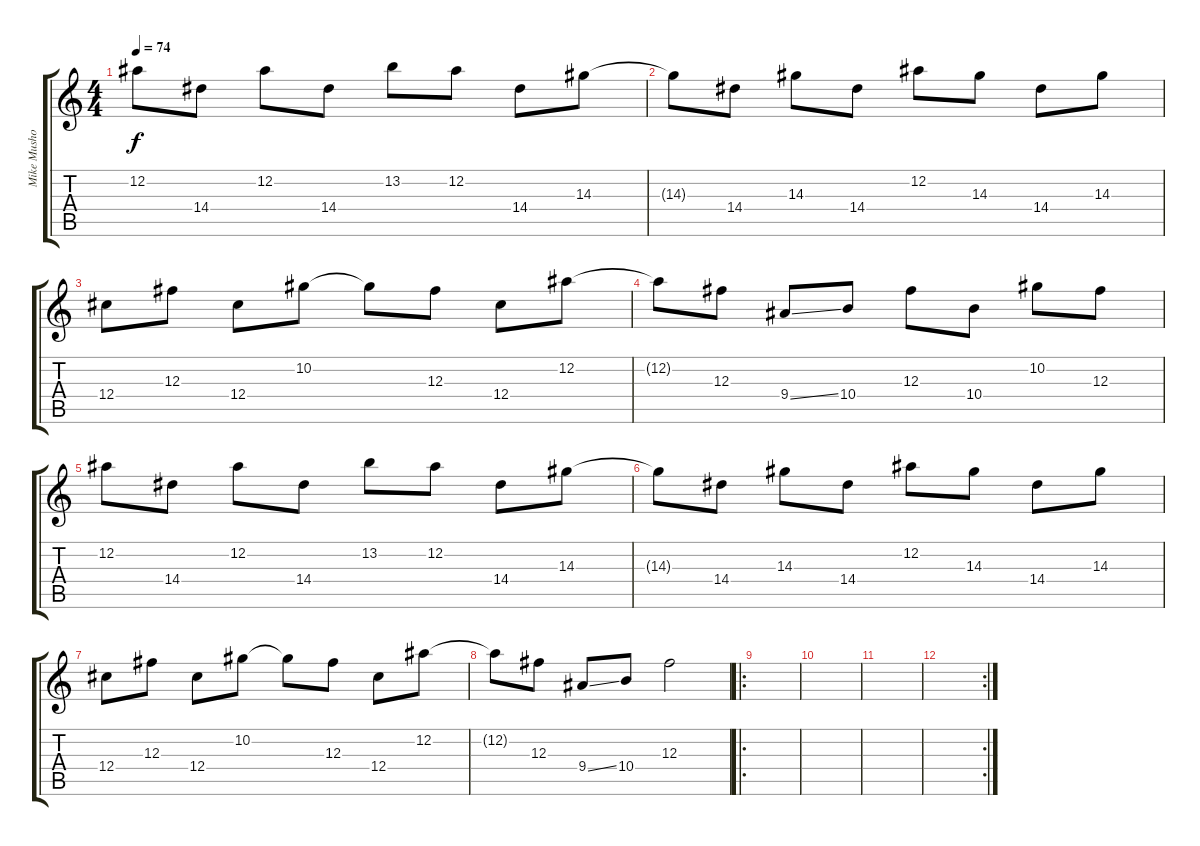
\track ("Mike Mushok (Clean)" "Mike Musho") {instrument electricguitarjazz}
\staff {score tabs}
\tuning (Eb4 Bb3 Gb3 Db3 Ab2 Db2) {hide}
\ts (4 4)
\tempo 74
\clef g2
\ks c
12.2.8{dy f} 14.4.8 12.2.8 14.4.8 13.2.8 12.2.8 14.4.8 14.3.8 |
14.3{t}.8 14.4.8 14.3.8 14.4.8 12.2.8 14.3.8 14.4.8 14.3.8 |
12.4.8 12.3.8 12.4.8 10.2.8 10.2{t}.8 12.3.8 12.4.8 12.2.8 |
12.2{t}.8 12.3.8 9.4{ss}.8 10.4.8 12.3.8 10.4.8 10.2.8 12.3.8 |
12.2.8 14.4.8 12.2.8 14.4.8 13.2.8 12.2.8 14.4.8 14.3.8 |
14.3{t}.8 14.4.8 14.3.8 14.4.8 12.2.8 14.3.8 14.4.8 14.3.8 |
12.4.8 12.3.8 12.4.8 10.2.8 10.2{t}.8 12.3.8 12.4.8 12.2.8 |
12.2{t}.8 12.3.8 9.4{ss}.8 10.4.8 12.3.2 |
\ro
|
|
|
\rc 2
